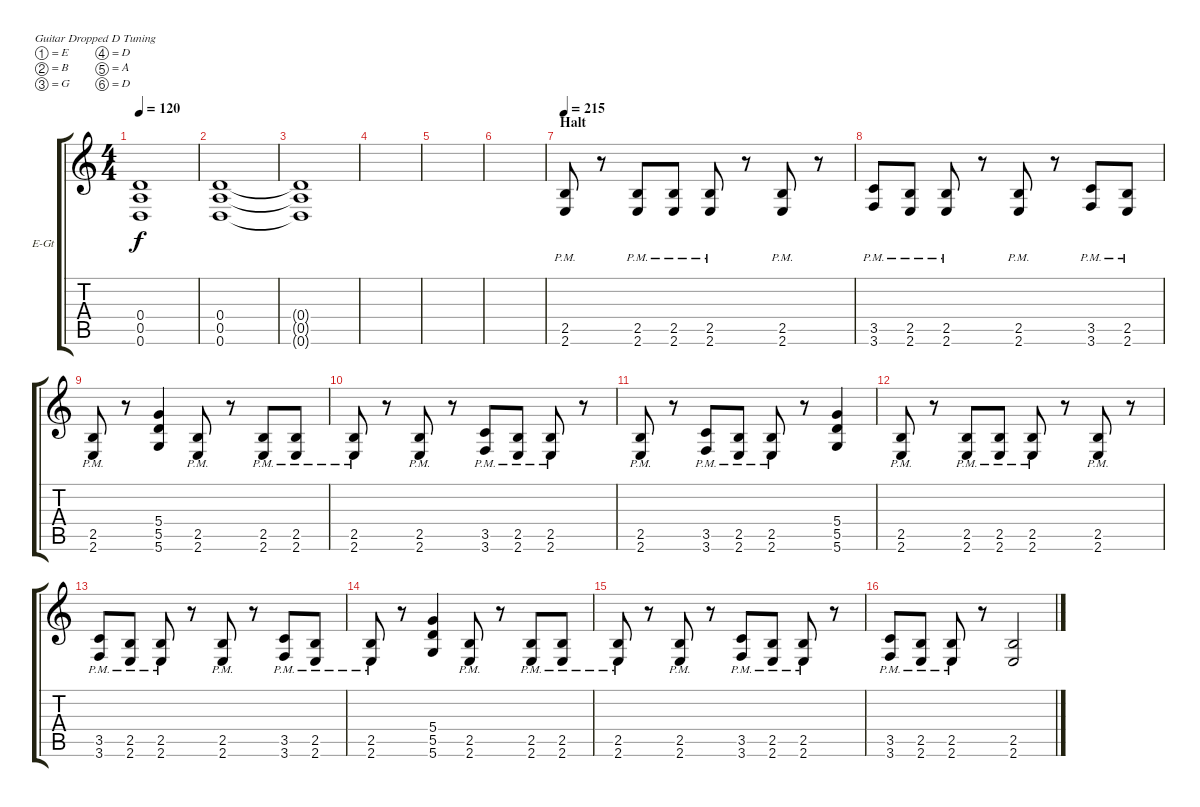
\bracketExtendMode groupsimilarinstruments
\firstSystemTrackNameOrientation horizontal
\otherSystemsTrackNameOrientation horizontal
\track ("Distortion-guitar (Paul)" "E-Gt") {instrument distortionguitar}
\staff {score tabs}
\tuning (E4 B3 G3 D3 A2 D2)
\ts (4 4)
\tempo 120
\clef g2
\ks c
(0.4{t} 0.5{t} 0.6{t}).1{dy f} |
(0.4 0.5 0.6).1 |
(0.4{t} 0.5{t} 0.6{t}).1 |
|
|
|
\section ("" "Halt")
\tempo 215
(2.5{pm} 2.6{pm}).8 r.8 (2.5{pm} 2.6{pm}).8 (2.5{pm} 2.6{pm}).8 (2.5{pm} 2.6{pm}).8 r.8 (2.5{pm} 2.6{pm}).8 r.8 |
(3.5{pm} 3.6{pm}).8 (2.5{pm} 2.6{pm}).8 (2.5{pm} 2.6{pm}).8 r.8 (2.5{pm} 2.6{pm}).8 r.8 (3.5{pm} 3.6{pm}).8 (2.5{pm} 2.6{pm}).8 |
(2.5{pm} 2.6{pm}).8 r.8 (5.4 5.6 5.5).4 (2.5{pm} 2.6{pm}).8 r.8 (2.5{pm} 2.6{pm}).8 (2.5{pm} 2.6{pm}).8 |
(2.5{pm} 2.6{pm}).8 r.8 (2.5{pm} 2.6{pm}).8 r.8 (3.5{pm} 3.6{pm}).8 (2.5{pm} 2.6{pm}).8 (2.5{pm} 2.6{pm}).8 r.8 |
(2.5{pm} 2.6{pm}).8 r.8 (3.5{pm} 3.6{pm}).8 (2.5{pm} 2.6{pm}).8 (2.5{pm} 2.6{pm}).8 r.8 (5.4 5.6 5.5).4 |
(2.5{pm} 2.6{pm}).8 r.8 (2.5{pm} 2.6{pm}).8 (2.5{pm} 2.6{pm}).8 (2.5{pm} 2.6{pm}).8 r.8 (2.5{pm} 2.6{pm}).8 r.8 |
(3.5{pm} 3.6{pm}).8 (2.5{pm} 2.6{pm}).8 (2.5{pm} 2.6{pm}).8 r.8 (2.5{pm} 2.6{pm}).8 r.8 (3.5{pm} 3.6{pm}).8 (2.5{pm} 2.6{pm}).8 |
(2.5{pm} 2.6{pm}).8 r.8 (5.4 5.6 5.5).4 (2.5{pm} 2.6{pm}).8 r.8 (2.5{pm} 2.6{pm}).8 (2.5{pm} 2.6{pm}).8 |
(2.5{pm} 2.6{pm}).8 r.8 (2.5{pm} 2.6{pm}).8 r.8 (3.5{pm} 3.6{pm}).8 (2.5{pm} 2.6{pm}).8 (2.5{pm} 2.6{pm}).8 r.8 |
(3.5{pm} 3.6{pm}).8 (2.5{pm} 2.6{pm}).8 (2.5{pm} 2.6{pm}).8 r.8 (2.5 2.6).2
